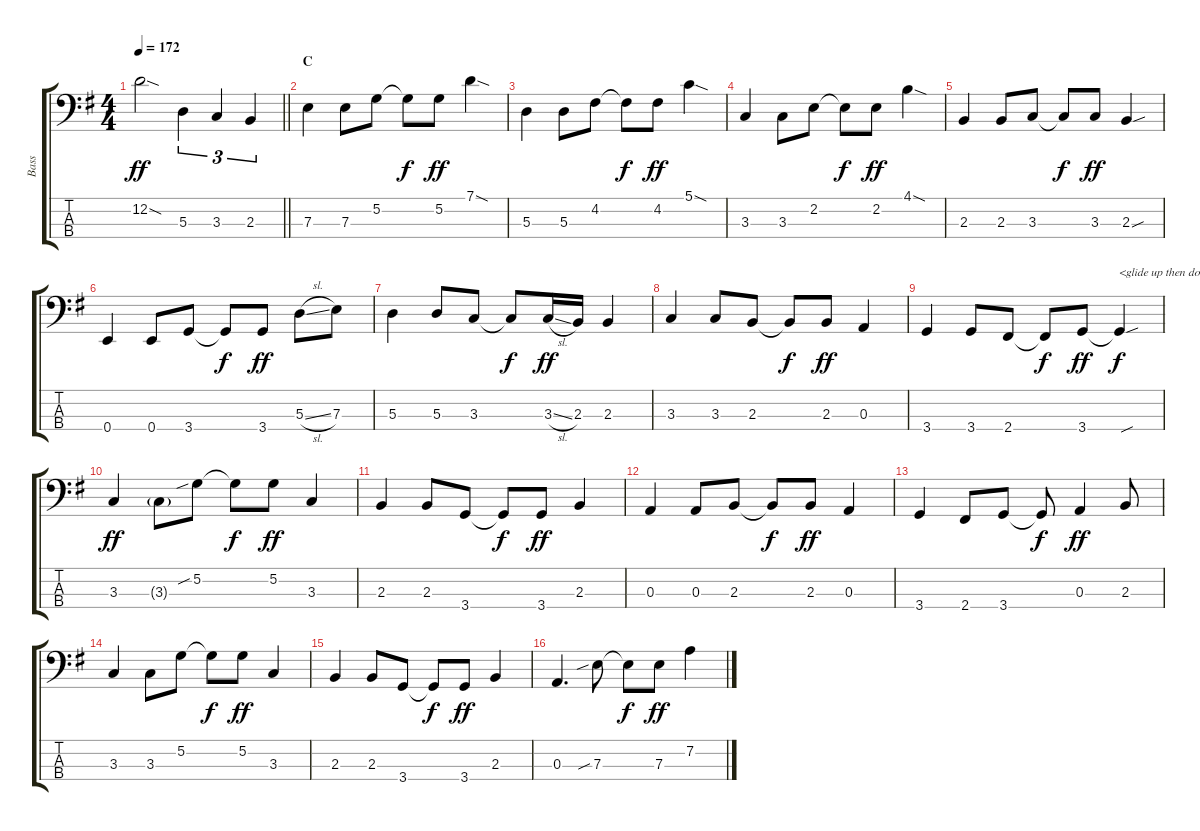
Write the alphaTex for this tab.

\track ("Bass" "Bass") {instrument electricbasspick}
\staff {score tabs}
\tuning (G2 D2 A1 E1) {hide}
\ts (4 4)
\tempo 172
\clef f4
\barLineRight lightlight
\ks g
12.2{sod}.2{dy ff} 5.3.4{tu (3 2)} 3.3.4{tu (3 2)} 2.3.4{tu (3 2)} |
\section ("" "C")
7.3.4 7.3.8 5.2.8 5.2{t}.8{dy f} 5.2.8{dy ff} 7.1{sod}.4 |
5.3.4 5.3.8 4.2.8 4.2{t}.8{dy f} 4.2.8{dy ff} 5.1{sod}.4 |
3.3.4 3.3.8 2.2.8 2.2{t}.8{dy f} 2.2.8{dy ff} 4.1{sod}.4 |
2.3.4 2.3.8 3.3.8 3.3{t}.8{dy f} 3.3.8{dy ff} 2.3{sou}.4 |
0.4.4 0.4.8 3.4.8 3.4{t}.8{dy f} 3.4.8{dy ff} 5.3{sl}.8 7.3.8 |
5.3.4 5.3.8 3.3.8 3.3{t}.8{dy f} 3.3{sl}.16{dy ff} 2.3.16 2.3.4 |
3.3.4 3.3.8 2.3.8 2.3{t}.8{dy f} 2.3.8{dy ff} 0.3.4 |
3.4.4 3.4.8 2.4.8 2.4{t}.8{dy f} 3.4.8{dy ff} 3.4{sou t}.4{txt "<glide up then down>" dy f} |
3.3.4{dy ff} 3.3{g}.8 5.2{sib}.8 5.2{t}.8{dy f} 5.2.8{dy ff} 3.3.4 |
2.3.4 2.3.8 3.4.8 3.4{t}.8{dy f} 3.4.8{dy ff} 2.3.4 |
0.3.4 0.3.8 2.3.8 2.3{t}.8{dy f} 2.3.8{dy ff} 0.3.4 |
3.4.4 2.4.8 3.4.8 3.4{t}.8{dy f} 0.3.4{dy ff} 2.3.8 |
3.3.4 3.3.8 5.2.8 5.2{t}.8{dy f} 5.2.8{dy ff} 3.3.4 |
2.3.4 2.3.8 3.4.8 3.4{t}.8{dy f} 3.4.8{dy ff} 2.3.4 |
0.3.4{d} 7.3{sib}.8 7.3{t}.8{dy f} 7.3.8{dy ff} 7.2.4
